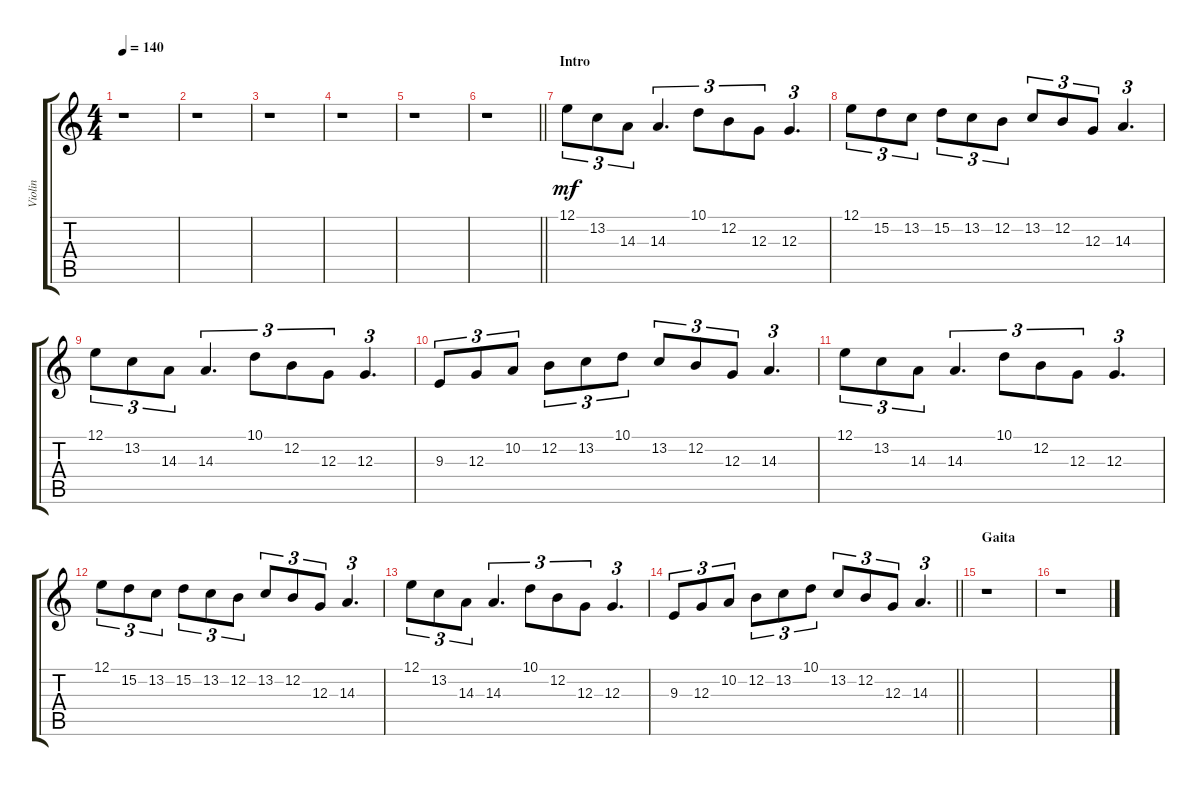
\track ("Violin" "Violin") {instrument violin}
\staff {score tabs}
\tuning (E4 B3 G3 D3 A2 E2) {hide}
\ts (4 4)
\tempo 140
\clef g2
\ks c
r.1{dy mf} |
r.1 |
r.1 |
r.1 |
r.1 |
\barLineRight lightlight
r.1 |
\section ("" "Intro")
12.1.8{tu (3 2)} 13.2.8{tu (3 2)} 14.3.8{tu (3 2)} 14.3.4{d tu (3 2)} 10.1.8{tu (3 2)} 12.2.8{tu (3 2)} 12.3.8{tu (3 2)} 12.3.4{d tu (3 2)} |
12.1.8{tu (3 2)} 15.2.8{tu (3 2)} 13.2.8{tu (3 2)} 15.2.8{tu (3 2)} 13.2.8{tu (3 2)} 12.2.8{tu (3 2)} 13.2.8{tu (3 2)} 12.2.8{tu (3 2)} 12.3.8{tu (3 2)} 14.3.4{d tu (3 2)} |
12.1.8{tu (3 2)} 13.2.8{tu (3 2)} 14.3.8{tu (3 2)} 14.3.4{d tu (3 2)} 10.1.8{tu (3 2)} 12.2.8{tu (3 2)} 12.3.8{tu (3 2)} 12.3.4{d tu (3 2)} |
9.3.8{tu (3 2)} 12.3.8{tu (3 2)} 10.2.8{tu (3 2)} 12.2.8{tu (3 2)} 13.2.8{tu (3 2)} 10.1.8{tu (3 2)} 13.2.8{tu (3 2)} 12.2.8{tu (3 2)} 12.3.8{tu (3 2)} 14.3.4{d tu (3 2)} |
12.1.8{tu (3 2)} 13.2.8{tu (3 2)} 14.3.8{tu (3 2)} 14.3.4{d tu (3 2)} 10.1.8{tu (3 2)} 12.2.8{tu (3 2)} 12.3.8{tu (3 2)} 12.3.4{d tu (3 2)} |
12.1.8{tu (3 2)} 15.2.8{tu (3 2)} 13.2.8{tu (3 2)} 15.2.8{tu (3 2)} 13.2.8{tu (3 2)} 12.2.8{tu (3 2)} 13.2.8{tu (3 2)} 12.2.8{tu (3 2)} 12.3.8{tu (3 2)} 14.3.4{d tu (3 2)} |
12.1.8{tu (3 2)} 13.2.8{tu (3 2)} 14.3.8{tu (3 2)} 14.3.4{d tu (3 2)} 10.1.8{tu (3 2)} 12.2.8{tu (3 2)} 12.3.8{tu (3 2)} 12.3.4{d tu (3 2)} |
\barLineRight lightlight
9.3.8{tu (3 2)} 12.3.8{tu (3 2)} 10.2.8{tu (3 2)} 12.2.8{tu (3 2)} 13.2.8{tu (3 2)} 10.1.8{tu (3 2)} 13.2.8{tu (3 2)} 12.2.8{tu (3 2)} 12.3.8{tu (3 2)} 14.3.4{d tu (3 2)} |
\section ("" "Gaita")
r.1 |
r.1
